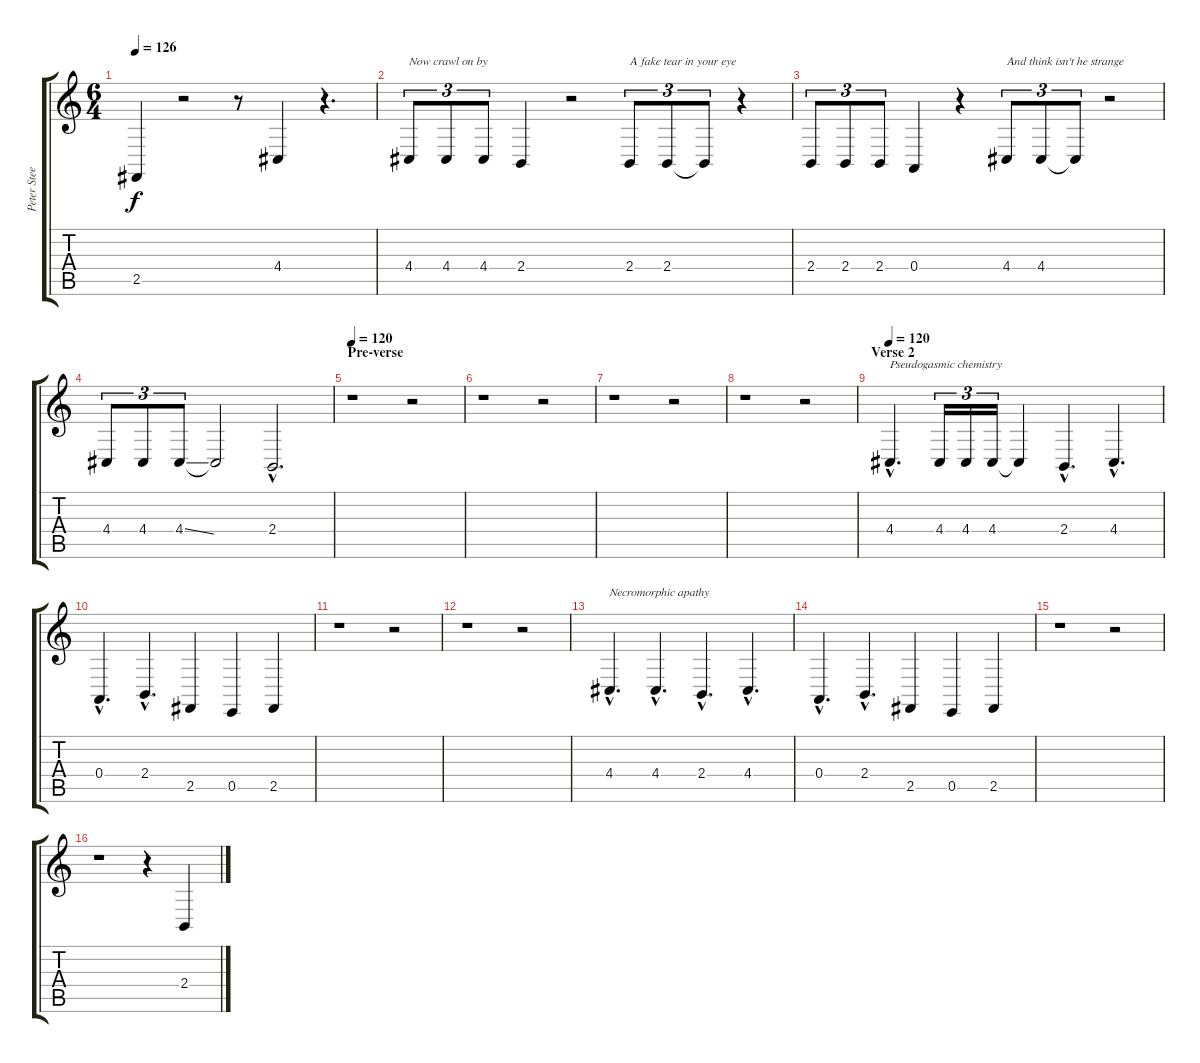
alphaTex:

\track ("Peter Steele - Vocals" "Peter Stee") {instrument cello}
\staff {score tabs}
\tuning (B3 Gb3 D3 A2 E2 B1) {hide}
\ts (6 4)
\tempo 126
\clef g2
\ks c
2.5.4{dy f} r.2 r.8 4.4.4 r.4{d} |
4.4.8{tu (3 2) txt "Now crawl on by"} 4.4.8{tu (3 2)} 4.4.8{tu (3 2)} 2.4.4 r.2 2.4.8{tu (3 2) txt "A fake tear in your eye"} 2.4.8{tu (3 2)} 2.4{t}.8{tu (3 2)} r.4 |
2.4.8{tu (3 2)} 2.4.8{tu (3 2)} 2.4.8{tu (3 2)} 0.4.4 r.4 4.4.8{tu (3 2) txt "And think isn't he strange"} 4.4.8{tu (3 2)} 4.4{t}.8{tu (3 2)} r.2 |
4.4.8{tu (3 2)} 4.4.8{tu (3 2)} 4.4{ss}.8{tu (3 2)} 4.4{t}.2 2.4{hac}.2{d} |
\section ("" "Pre-verse")
\tempo 120
r.1 r.2 |
r.1 r.2 |
r.1 r.2 |
r.1 r.2 |
\section ("" "Verse 2")
\tempo 120
4.4{hac}.4{d txt "Pseudogasmic chemistry"} 4.4.16{tu (3 2)} 4.4.16{tu (3 2)} 4.4.16{tu (3 2)} 4.4{t}.4 2.4{hac}.4{d} 4.4{hac}.4{d} |
0.4{hac}.4{d} 2.4{hac}.4{d} 2.5.4 0.5.4 2.5.4 |
r.1 r.2 |
r.1 r.2 |
4.4{hac}.4{d txt "Necromorphic apathy"} 4.4{hac}.4{d} 2.4{hac}.4{d} 4.4{hac}.4{d} |
0.4{hac}.4{d} 2.4{hac}.4{d} 2.5.4 0.5.4 2.5.4 |
r.1 r.2 |
r.1 r.4 2.4.4
